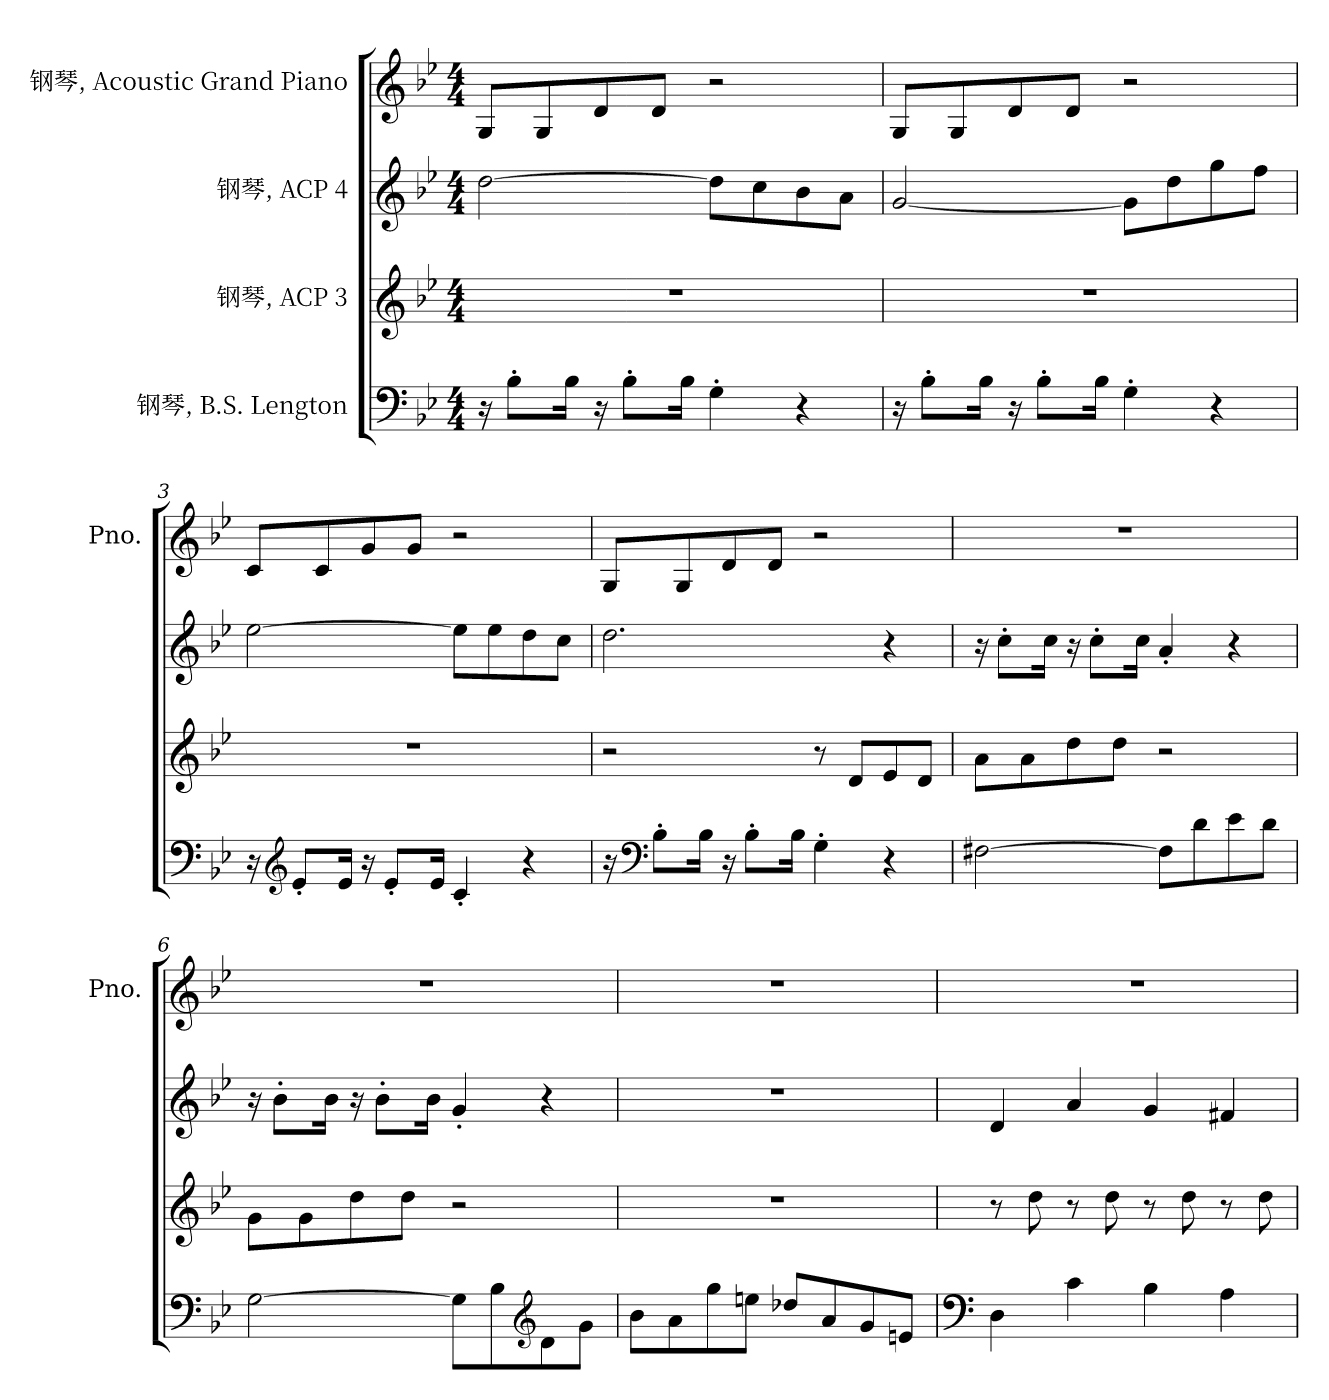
**kern	**kern	**kern	**kern
*part4	*part3	*part2	*part1
*staff4	*staff3	*staff2	*staff1
*I"钢琴, B.S. Lengton	*I"钢琴, ACP 3	*I"钢琴, ACP 4	*I"钢琴, Acoustic Grand Piano
*	*	*	*I'Pno.
*clefF4	*clefG2	*clefG2	*clefG2
*k[b-e-]	*k[b-e-]	*k[b-e-]	*k[b-e-]
*M4/4	*M4/4	*M4/4	*M4/4
*MM176	*MM176	*MM176	*MM176
=1	=1	=1	=1
16r	1r	[2dd\	8G/L
8B-'\L	.	.	.
.	.	.	8G/
16B-\Jk	.	.	.
16r	.	.	8d/
8B-'\L	.	.	.
.	.	.	8d/J
16B-\Jk	.	.	.
4G'\	.	8dd\L]	2r
.	.	8cc\	.
4r	.	8b-\	.
.	.	8a\J	.
=2	=2	=2	=2
16r	1r	[2g/	8G/L
8B-'\L	.	.	.
.	.	.	8G/
16B-\Jk	.	.	.
16r	.	.	8d/
8B-'\L	.	.	.
.	.	.	8d/J
16B-\Jk	.	.	.
4G'\	.	8g\L]	2r
.	.	8dd\	.
4r	.	8gg\	.
.	.	8ff\J	.
=3	=3	=3	=3
16r	1r	[2ee-\	8c/L
*clefG2	*	*	*
8e-'/L	.	.	.
.	.	.	8c/
16e-/Jk	.	.	.
16r	.	.	8g/
8e-'/L	.	.	.
.	.	.	8g/J
16e-/Jk	.	.	.
4c'/	.	8ee-\L]	2r
.	.	8ee-\	.
4r	.	8dd\	.
.	.	8cc\J	.
!!LO:LB:g=z
=4	=4	=4	=4
16r	2r	2.dd\	8G/L
*clefF4	*	*	*
8B-'\L	.	.	.
.	.	.	8G/
16B-\Jk	.	.	.
16r	.	.	8d/
8B-'\L	.	.	.
.	.	.	8d/J
16B-\Jk	.	.	.
4G'\	8r	.	2r
.	8d/L	.	.
4r	8e-/	4r	.
.	8d/J	.	.
=5	=5	=5	=5
[2F#X\	8a\L	16r	1r
.	.	8cc'\L	.
.	8a\	.	.
.	.	16cc\Jk	.
.	8dd\	16r	.
.	.	8cc'\L	.
.	8dd\J	.	.
.	.	16cc\Jk	.
8F#\L]	2r	4a'/	.
8d\	.	.	.
8e-\	.	4r	.
8d\J	.	.	.
=6	=6	=6	=6
[2G\	8g\L	16r	1r
.	.	8b-'\L	.
.	8g\	.	.
.	.	16b-\Jk	.
.	8dd\	16r	.
.	.	8b-'\L	.
.	8dd\J	.	.
.	.	16b-\Jk	.
8G\L]	2r	4g'/	.
8B-\	.	.	.
*clefG2	*	*	*
8d\	.	4r	.
8g\J	.	.	.
!!LO:LB:g=z
=7	=7	=7	=7
8b-\L	1r	1r	1r
8a\	.	.	.
8gg\	.	.	.
8een\J	.	.	.
8dd-X/L	.	.	.
8a/	.	.	.
8g/	.	.	.
8en/J	.	.	.
=8	=8	=8	=8
*clefF4	*	*	*
*	*	*	*MM80
4D\	8r	4d/	1r
.	8dd\	.	.
4c\	8r	4a/	.
.	8dd\	.	.
4B-\	8r	4g/	.
.	8dd\	.	.
4A\	8r	4f#X/	.
.	8dd\	.	.
=	=	=	=
*-	*-	*-	*-
